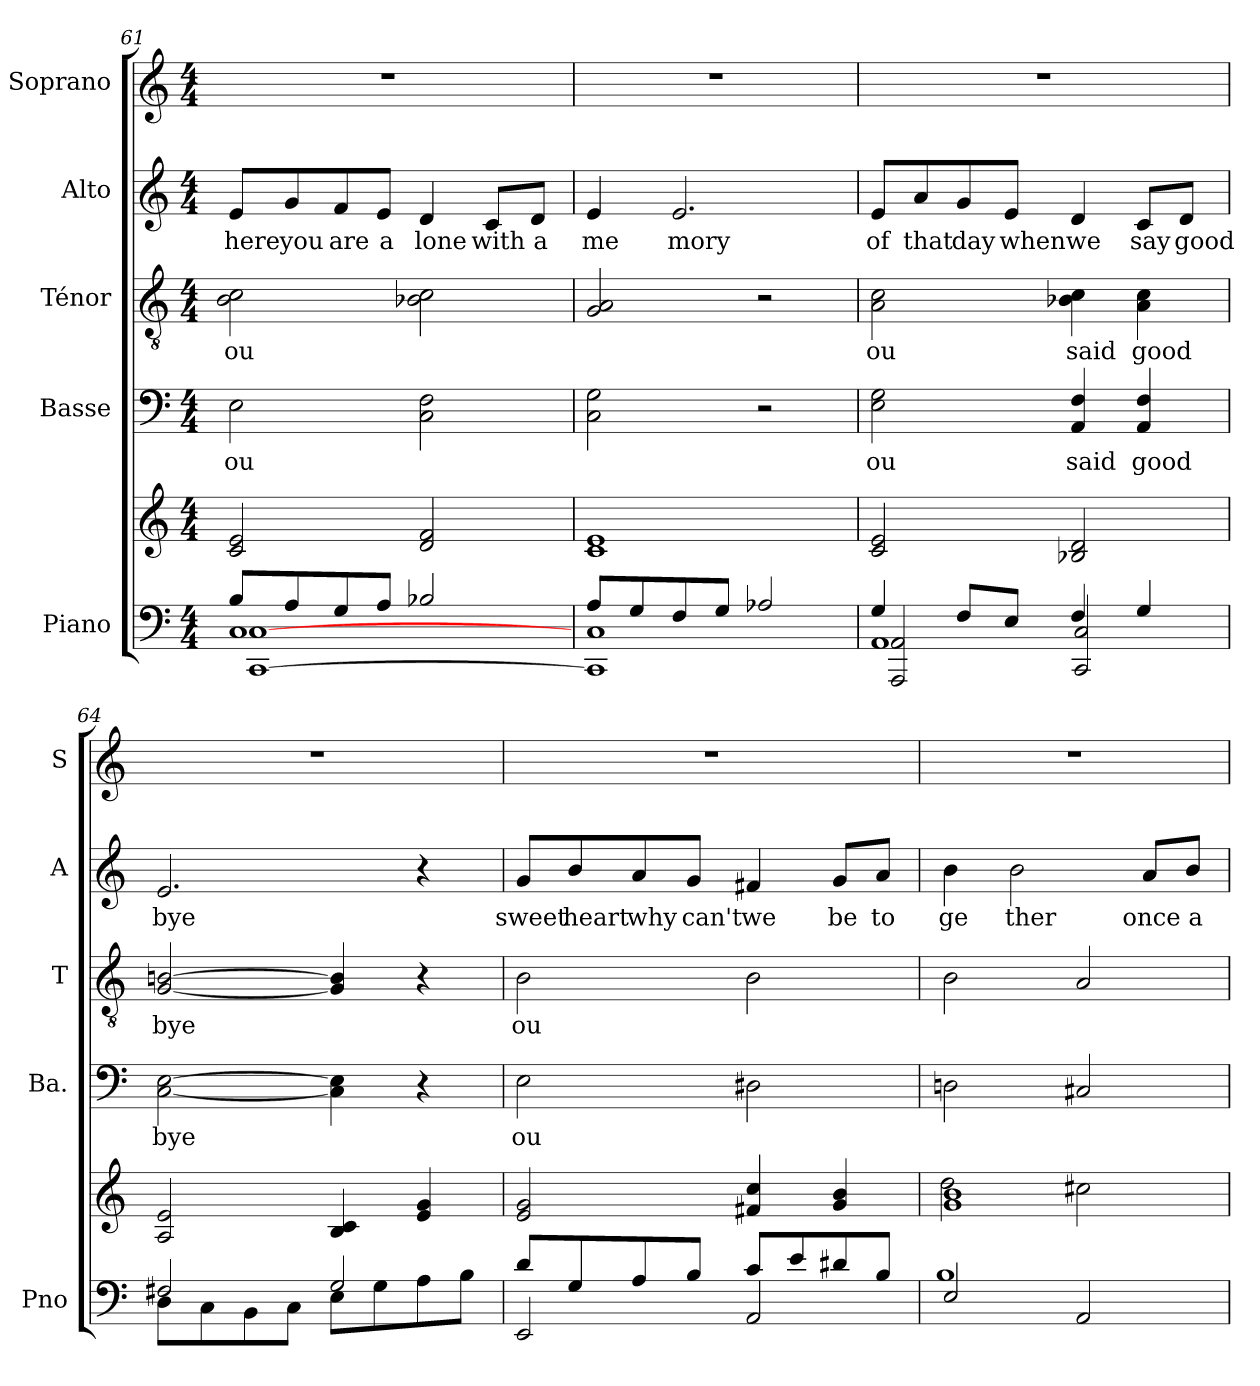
**kern	**kern	**kern	**text	**kern	**text	**kern	**text	**kern
*part5	*part5	*part4	*part4	*part3	*part3	*part2	*part2	*part1
*staff6	*staff5	*staff4	*staff4	*staff3	*staff3	*staff2	*staff2	*staff1
*I"Piano	*	*I"Basse	*	*I"Ténor	*	*I"Alto	*	*I"Soprano
*I'Pno	*	*I'Ba.	*	*I'T	*	*I'A	*	*I'S
!!LO:PB:g=z
*clefF4	*clefG2	*clefF4	*	*clefGv2	*	*clefG2	*	*clefG2
*k[]	*k[]	*k[]	*	*k[]	*	*k[]	*	*k[]
*C:	*C:	*C:	*	*C:	*	*C:	*	*C:
*M4/4	*M4/4	*M4/4	*	*M4/4	*	*M4/4	*	*M4/4
=61	=61	=61	=61	=61	=61	=61	=61	=61
*^	*	*	*	*	*	*	*	*
*	*^	*	*	*	*	*	*	*	*
!	!	!	!	!	!LO:LY:b	!	!	!	!	!
!	!	!	!	!	!	!	!LO:LY:b	!	!	!
!	!	!	!	!	!	!	!	!	!LO:LY:b	!
1C	8B/L	[1CC [1C	2c/ 2e/	2E\	ou	2B\ 2c\	ou	8e/L	here	1r
!	!	!	!	!	!	!	!	!	!LO:LY:b	!
.	8A/	.	.	.	.	.	.	8g/	you	.
!	!	!	!	!	!	!	!	!	!LO:LY:b	!
.	8G/	.	.	.	.	.	.	8f/	are	.
!	!	!	!	!	!	!	!	!	!LO:LY:b	!
.	8A/J	.	.	.	.	.	.	8e/J	a	.
!	!	!	!	!	!	!	!	!	!LO:LY:b	!
.	2B-X/	.	2d/ 2f/	2C\ 2F\	.	2B-X\ 2c\	.	4d/	lone	.
!	!	!	!	!	!	!	!	!	!LO:LY:b	!
.	.	.	.	.	.	.	.	8c/L	with	.
!	!	!	!	!	!	!	!	!	!LO:LY:b	!
.	.	.	.	.	.	.	.	8d/J	a	.
=62	=62	=62	=62	=62	=62	=62	=62	=62	=62	=62
!	!	!	!	!	!	!	!	!	!LO:LY:b	!
1C	8A/L	1CC]	1c 1e	2C\ 2G\	.	2G/ 2A/	.	4e/	me	1r
.	8G/	.	.	.	.	.	.	.	.	.
!	!	!	!	!	!	!	!	!	!LO:LY:b	!
.	8F/	.	.	.	.	.	.	2.e/	mory	.
.	8G/J	.	.	.	.	.	.	.	.	.
.	2A-X/	.	.	2r	.	2r	.	.	.	.
=63	=63	=63	=63	=63	=63	=63	=63	=63	=63	=63
!	!	!	!	!	!LO:LY:b	!	!	!	!	!
!	!	!	!	!	!	!	!LO:LY:b	!	!	!
!	!	!	!	!	!	!	!	!	!LO:LY:b	!
1AA	4G/	2AAA/ 2AA/	2c/ 2e/	2E\ 2G\	ou	2A\ 2c\	ou	8e/L	of	1r
!	!	!	!	!	!	!	!	!	!LO:LY:b	!
.	.	.	.	.	.	.	.	8a/	that	.
!	!	!	!	!	!	!	!	!	!LO:LY:b	!
.	8F/L	.	.	.	.	.	.	8g/	day	.
!	!	!	!	!	!	!	!	!	!LO:LY:b	!
.	8E/J	.	.	.	.	.	.	8e/J	when	.
!	!	!	!	!	!LO:LY:b	!	!	!	!	!
!	!	!	!	!	!	!	!LO:LY:b	!	!	!
!	!	!	!	!	!	!	!	!	!LO:LY:b	!
.	4F/	2CC/ 2C/	2B-X/ 2d/	4AA/ 4F/	said	4B-X\ 4c\	said	4d/	we	.
!	!	!	!	!	!LO:LY:b	!	!	!	!	!
!	!	!	!	!	!	!	!LO:LY:b	!	!	!
!	!	!	!	!	!	!	!	!	!LO:LY:b	!
.	4G/	.	.	4AA/ 4F/	good	4A\ 4c\	good	8c/L	say	.
!	!	!	!	!	!	!	!	!	!LO:LY:b	!
.	.	.	.	.	.	.	.	8d/J	good	.
*	*v	*v	*	*	*	*	*	*	*	*
=64	=64	=64	=64	=64	=64	=64	=64	=64	=64
!	!	!	!	!LO:LY:b	!	!	!	!	!
!	!	!	!	!	!	!LO:LY:b	!	!	!
!	!	!	!	!	!	!	!	!LO:LY:b	!
8D\L	2F#X/	2A/ 2e/	[2C\ [2E\	bye	[2G/ [2Bn/	bye	2.e/	bye	1r
8C\	.	.	.	.	.	.	.	.	.
8BB\	.	.	.	.	.	.	.	.	.
8C\J	.	.	.	.	.	.	.	.	.
8E\L	2G/	4B/ 4c/	4C\] 4E\]	.	4G/] 4Bn/]	.	.	.	.
8G\	.	.	.	.	.	.	.	.	.
8A\	.	4e/ 4g/	4r	.	4r	.	4r	.	.
8B\J	.	.	.	.	.	.	.	.	.
!!LO:LB:g=z
=65	=65	=65	=65	=65	=65	=65	=65	=65	=65
!	!	!	!	!LO:LY:b	!	!	!	!	!
!	!	!	!	!	!	!LO:LY:b	!	!	!
!	!	!	!	!	!	!	!	!LO:LY:b	!
2EE/	8d/L	2e/ 2g/	2E\	ou	2B\	ou	8g/L	sweet	1r
!	!	!	!	!	!	!	!	!LO:LY:b	!
.	8G/	.	.	.	.	.	8b/	heart	.
!	!	!	!	!	!	!	!	!LO:LY:b	!
.	8A/	.	.	.	.	.	8a/	why	.
!	!	!	!	!	!	!	!	!LO:LY:b	!
.	8B/J	.	.	.	.	.	8g/J	can't	.
!	!	!	!	!	!	!	!	!LO:LY:b	!
2AA/	8c/L	4f#X/ 4cc/	2D#X\	.	2B\	.	4f#X/	we	.
.	8e/	.	.	.	.	.	.	.	.
!	!	!	!	!	!	!	!	!LO:LY:b	!
.	8d#X/	4g/ 4b/	.	.	.	.	8g/L	be	.
!	!	!	!	!	!	!	!	!LO:LY:b	!
.	8B/J	.	.	.	.	.	8a/J	to	.
=66	=66	=66	=66	=66	=66	=66	=66	=66	=66
*	*	*^	*	*	*	*	*	*	*
!	!	!	!	!	!	!	!	!	!LO:LY:b	!
2E/	1B	1g 1b	2dd\	2Dn\	.	2B\	.	4b\	ge	1r
!	!	!	!	!	!	!	!	!	!LO:LY:b	!
.	.	.	.	.	.	.	.	2b\	ther	.
2AA/	.	.	2cc#X\	2C#X/	.	2A/	.	.	.	.
!	!	!	!	!	!	!	!	!	!LO:LY:b	!
.	.	.	.	.	.	.	.	8a/L	once	.
!	!	!	!	!	!	!	!	!	!LO:LY:b	!
.	.	.	.	.	.	.	.	8b/J	a	.
*v	*v	*	*	*	*	*	*	*	*	*
*	*v	*v	*	*	*	*	*	*	*
=	=	=	=	=	=	=	=	=
*-	*-	*-	*-	*-	*-	*-	*-	*-
